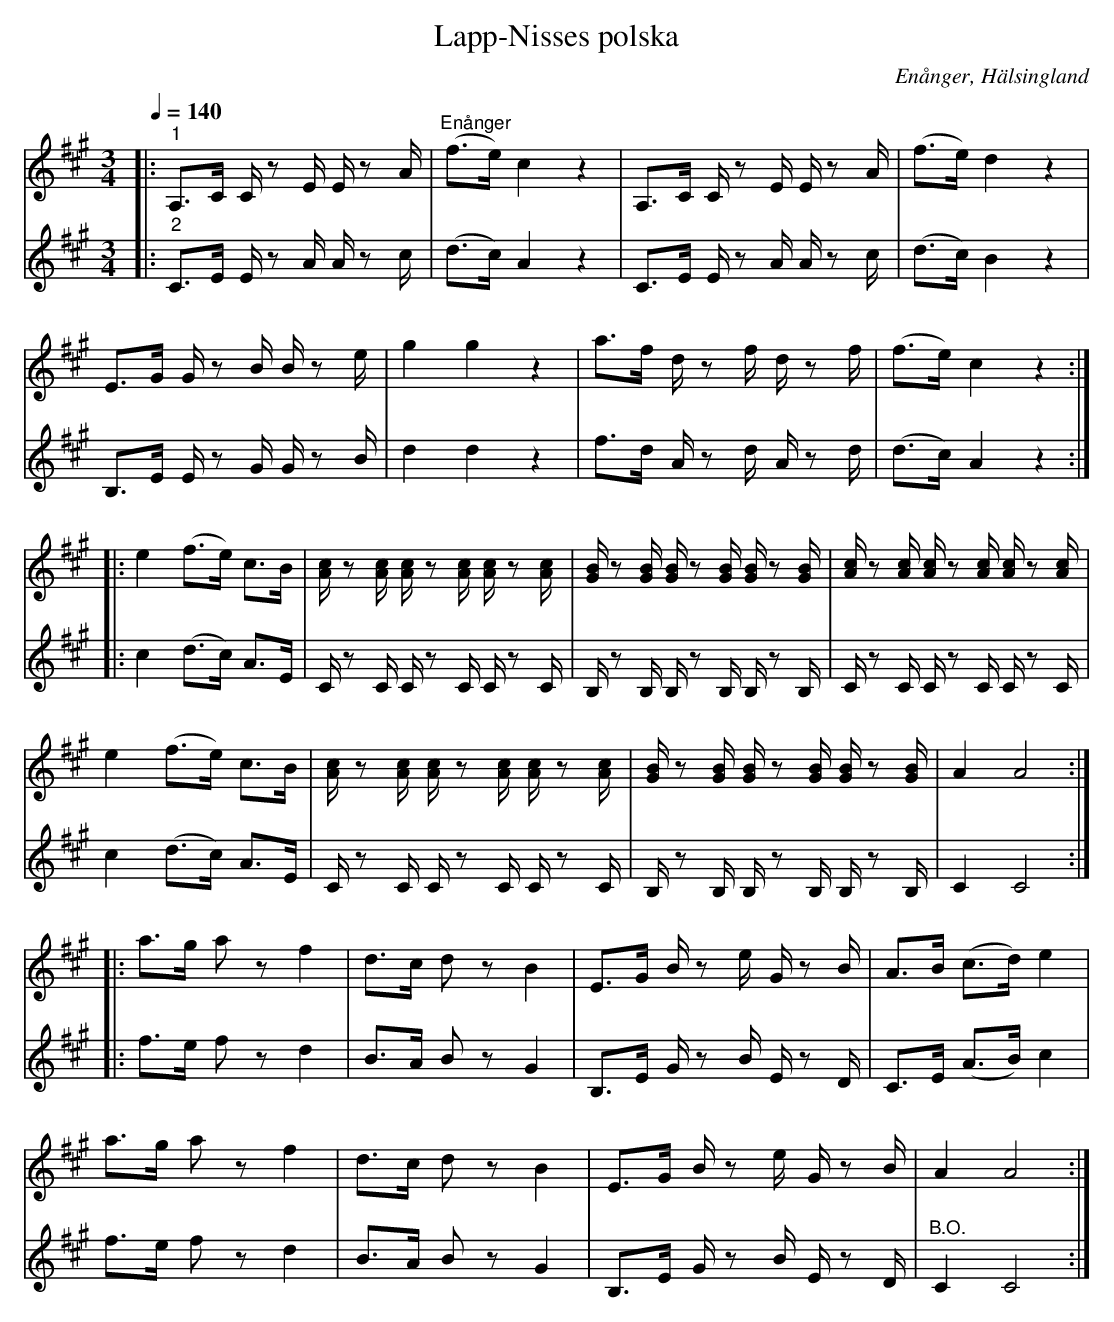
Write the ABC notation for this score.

X:1
T:Lapp-Nisses polska
O:Enånger, Hälsingland
L:1/8
Q:1/4=140
M:3/4
K:A
V:1
|:"^1" A,>C C/ z E/ E/ z A/ |"^Enånger" (f>e) c2 z2 | A,>C C/ z E/ E/ z A/ | (f>e) d2 z2 |
E>G G/ z B/ B/ z e/ | g2 g2 z2 | a>f d/ z f/ d/ z f/ | (f>e) c2 z2 ::
e2 (f>e) c>B | [Ac]/ z [Ac]/ [Ac]/ z [Ac]/ [Ac]/ z [Ac]/ | [GB]/ z [GB]/ [GB]/ z [GB]/ [GB]/ z [GB]/ | [Ac]/ z [Ac]/ [Ac]/ z [Ac]/ [Ac]/ z [Ac]/ |
e2 (f>e) c>B | [Ac]/ z [Ac]/ [Ac]/ z [Ac]/ [Ac]/ z [Ac]/ | [GB]/ z [GB]/ [GB]/ z [GB]/ [GB]/ z [GB]/ | A2 A4 ::
a>g a z f2 | d>c d z B2 | E>G B/ z e/ G/ z B/ | A>B (c>d) e2 |
a>g a z f2 | d>c d z B2 | E>G B/ z e/ G/ z B/ | A2 A4 :|
V:2
|:"^2" C>E E/ z A/ A/ z c/ | (d>c) A2 z2 | C>E E/ z A/ A/ z c/ | (d>c) B2 z2 |
B,>E E/ z G/ G/ z B/ | d2 d2 z2 | f>d A/ z d/ A/ z d/ | (d>c) A2 z2 ::
c2 (d>c) A>E | C/ z C/ C/ z C/ C/ z C/ | B,/ z B,/ B,/ z B,/ B,/ z B,/ | C/ z C/ C/ z C/ C/ z C/ |
c2 (d>c) A>E | C/ z C/ C/ z C/ C/ z C/ | B,/ z B,/ B,/ z B,/ B,/ z B,/ | C2 C4 ::
f>e f z d2 | B>A B z G2 | B,>E G/ z B/ E/ z D/ | C>E (A>B) c2 |
f>e f z d2 | B>A B z G2 | B,>E G/ z B/ E/ z D/ |"^B.O." C2 C4 :|
